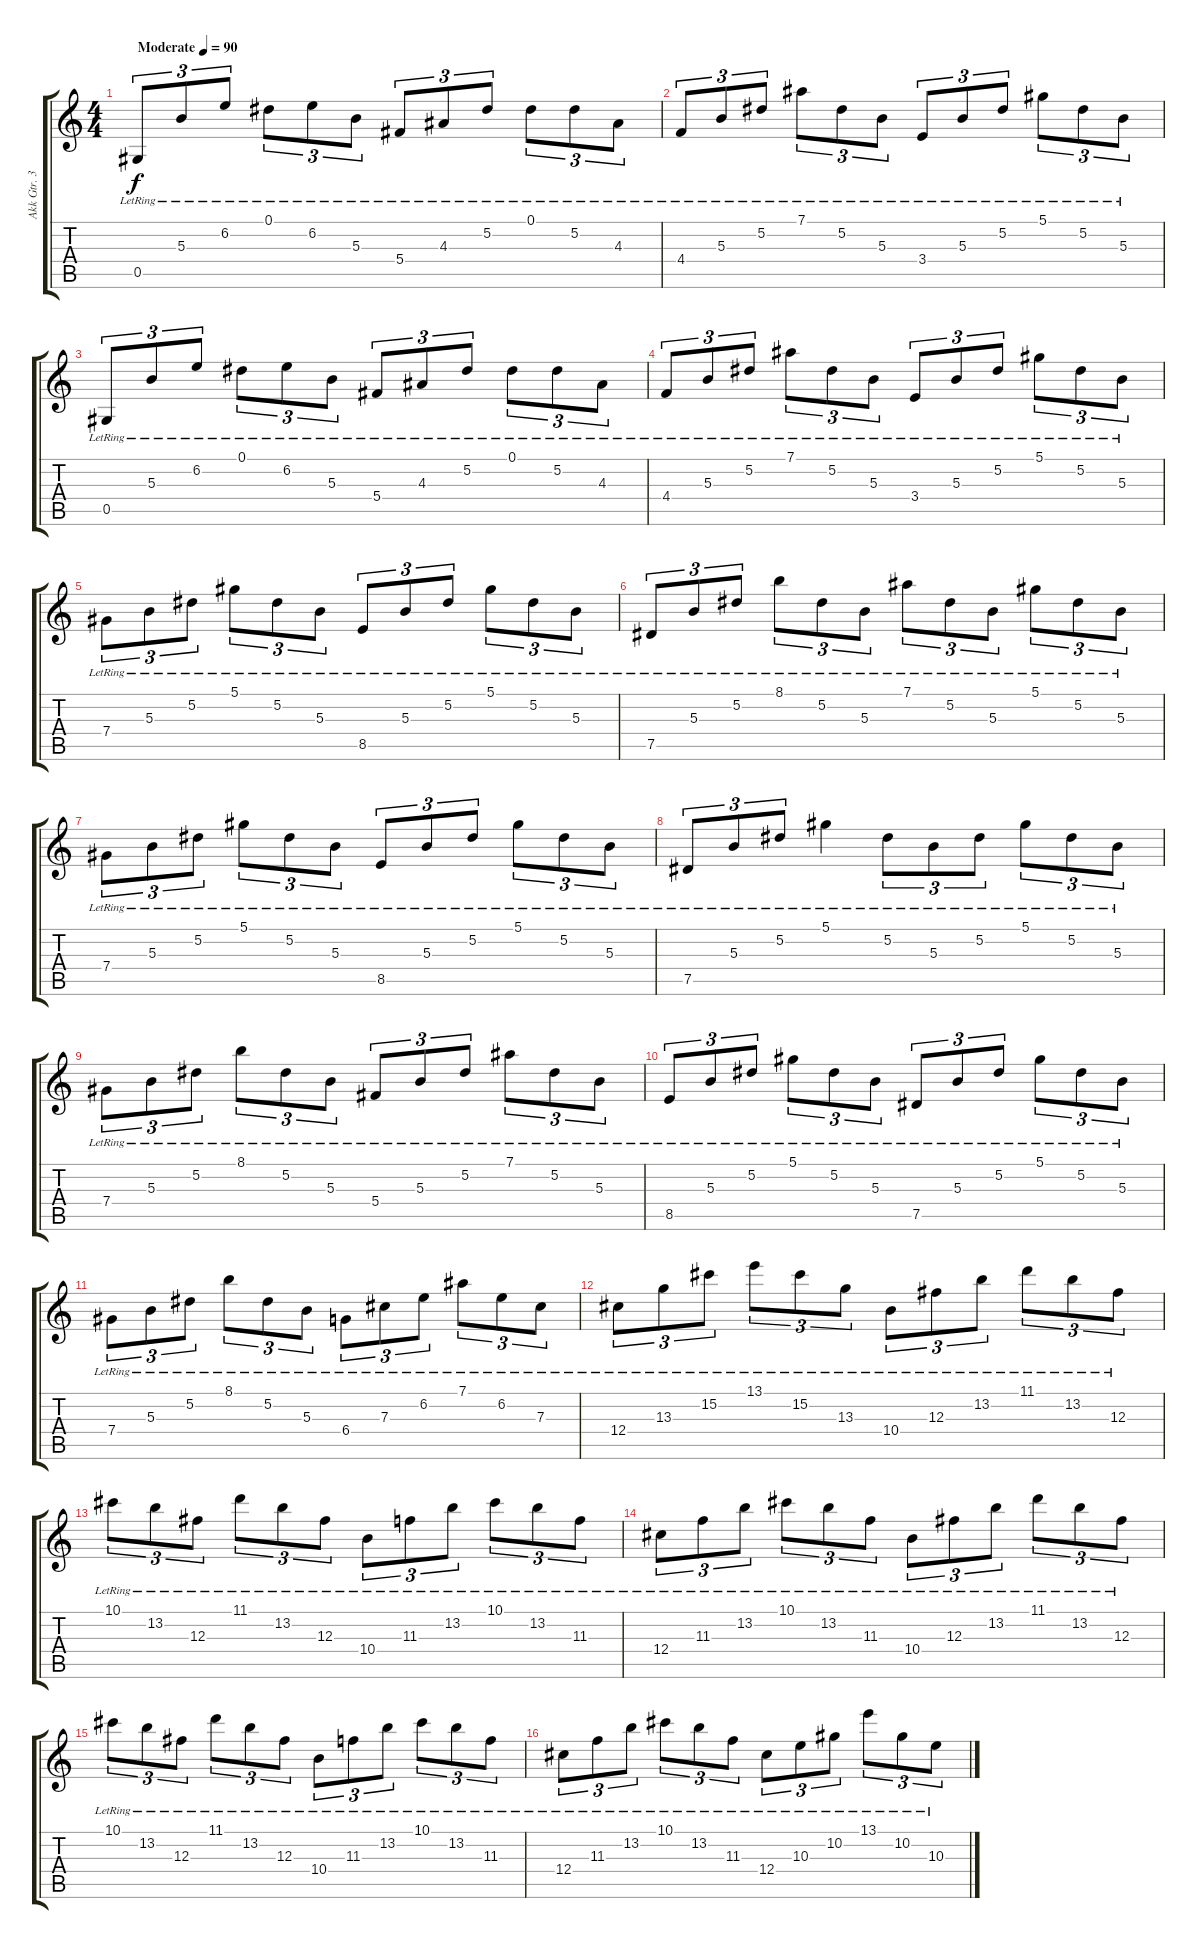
\track ("Akk Gtr. 3" "Akk Gtr. 3") {instrument acousticguitarnylon}
\staff {score tabs}
\tuning (Eb4 Bb3 Gb3 Db3 Ab2 Eb2) {hide}
\ts (4 4)
\tempo (90 "Moderate")
\clef g2
\ks c
0.5{lr}.8{tu (3 2) dy f instrument acousticguitarnylon} 5.3{lr}.8{tu (3 2)} 6.2{lr}.8{tu (3 2)} 0.1{lr}.8{tu (3 2)} 6.2{lr}.8{tu (3 2)} 5.3{lr}.8{tu (3 2)} 5.4{lr}.8{tu (3 2)} 4.3{lr}.8{tu (3 2)} 5.2{lr}.8{tu (3 2)} 0.1{lr}.8{tu (3 2)} 5.2{lr}.8{tu (3 2)} 4.3{lr}.8{tu (3 2)} |
4.4{lr}.8{tu (3 2)} 5.3{lr}.8{tu (3 2)} 5.2{lr}.8{tu (3 2)} 7.1{lr}.8{tu (3 2)} 5.2{lr}.8{tu (3 2)} 5.3{lr}.8{tu (3 2)} 3.4{lr}.8{tu (3 2)} 5.3{lr}.8{tu (3 2)} 5.2{lr}.8{tu (3 2)} 5.1{lr}.8{tu (3 2)} 5.2{lr}.8{tu (3 2)} 5.3{lr}.8{tu (3 2)} |
0.5{lr}.8{tu (3 2)} 5.3{lr}.8{tu (3 2)} 6.2{lr}.8{tu (3 2)} 0.1{lr}.8{tu (3 2)} 6.2{lr}.8{tu (3 2)} 5.3{lr}.8{tu (3 2)} 5.4{lr}.8{tu (3 2)} 4.3{lr}.8{tu (3 2)} 5.2{lr}.8{tu (3 2)} 0.1{lr}.8{tu (3 2)} 5.2{lr}.8{tu (3 2)} 4.3{lr}.8{tu (3 2)} |
4.4{lr}.8{tu (3 2)} 5.3{lr}.8{tu (3 2)} 5.2{lr}.8{tu (3 2)} 7.1{lr}.8{tu (3 2)} 5.2{lr}.8{tu (3 2)} 5.3{lr}.8{tu (3 2)} 3.4{lr}.8{tu (3 2)} 5.3{lr}.8{tu (3 2)} 5.2{lr}.8{tu (3 2)} 5.1{lr}.8{tu (3 2)} 5.2{lr}.8{tu (3 2)} 5.3{lr}.8{tu (3 2)} |
7.4{lr}.8{tu (3 2)} 5.3{lr}.8{tu (3 2)} 5.2{lr}.8{tu (3 2)} 5.1{lr}.8{tu (3 2)} 5.2{lr}.8{tu (3 2)} 5.3{lr}.8{tu (3 2)} 8.5{lr}.8{tu (3 2)} 5.3{lr}.8{tu (3 2)} 5.2{lr}.8{tu (3 2)} 5.1{lr}.8{tu (3 2)} 5.2{lr}.8{tu (3 2)} 5.3{lr}.8{tu (3 2)} |
7.5{lr}.8{tu (3 2)} 5.3{lr}.8{tu (3 2)} 5.2{lr}.8{tu (3 2)} 8.1{lr}.8{tu (3 2)} 5.2{lr}.8{tu (3 2)} 5.3{lr}.8{tu (3 2)} 7.1{lr}.8{tu (3 2)} 5.2{lr}.8{tu (3 2)} 5.3{lr}.8{tu (3 2)} 5.1{lr}.8{tu (3 2)} 5.2{lr}.8{tu (3 2)} 5.3{lr}.8{tu (3 2)} |
7.4{lr}.8{tu (3 2)} 5.3{lr}.8{tu (3 2)} 5.2{lr}.8{tu (3 2)} 5.1{lr}.8{tu (3 2)} 5.2{lr}.8{tu (3 2)} 5.3{lr}.8{tu (3 2)} 8.5{lr}.8{tu (3 2)} 5.3{lr}.8{tu (3 2)} 5.2{lr}.8{tu (3 2)} 5.1{lr}.8{tu (3 2)} 5.2{lr}.8{tu (3 2)} 5.3{lr}.8{tu (3 2)} |
7.5{lr}.8{tu (3 2)} 5.3{lr}.8{tu (3 2)} 5.2{lr}.8{tu (3 2)} 5.1{lr}.4 5.2{lr}.8{tu (3 2)} 5.3{lr}.8{tu (3 2)} 5.2{lr}.8{tu (3 2)} 5.1{lr}.8{tu (3 2)} 5.2{lr}.8{tu (3 2)} 5.3{lr}.8{tu (3 2)} |
7.4{lr}.8{tu (3 2)} 5.3{lr}.8{tu (3 2)} 5.2{lr}.8{tu (3 2)} 8.1{lr}.8{tu (3 2)} 5.2{lr}.8{tu (3 2)} 5.3{lr}.8{tu (3 2)} 5.4{lr}.8{tu (3 2)} 5.3{lr}.8{tu (3 2)} 5.2{lr}.8{tu (3 2)} 7.1{lr}.8{tu (3 2)} 5.2{lr}.8{tu (3 2)} 5.3{lr}.8{tu (3 2)} |
8.5{lr}.8{tu (3 2)} 5.3{lr}.8{tu (3 2)} 5.2{lr}.8{tu (3 2)} 5.1{lr}.8{tu (3 2)} 5.2{lr}.8{tu (3 2)} 5.3{lr}.8{tu (3 2)} 7.5{lr}.8{tu (3 2)} 5.3{lr}.8{tu (3 2)} 5.2{lr}.8{tu (3 2)} 5.1{lr}.8{tu (3 2)} 5.2{lr}.8{tu (3 2)} 5.3{lr}.8{tu (3 2)} |
7.4{lr}.8{tu (3 2)} 5.3{lr}.8{tu (3 2)} 5.2{lr}.8{tu (3 2)} 8.1{lr}.8{tu (3 2)} 5.2{lr}.8{tu (3 2)} 5.3{lr}.8{tu (3 2)} 6.4{lr}.8{tu (3 2)} 7.3{lr}.8{tu (3 2)} 6.2{lr}.8{tu (3 2)} 7.1{lr}.8{tu (3 2)} 6.2{lr}.8{tu (3 2)} 7.3{lr}.8{tu (3 2)} |
12.4{lr}.8{tu (3 2)} 13.3{lr}.8{tu (3 2)} 15.2{lr}.8{tu (3 2)} 13.1{lr}.8{tu (3 2)} 15.2{lr}.8{tu (3 2)} 13.3{lr}.8{tu (3 2)} 10.4{lr}.8{tu (3 2)} 12.3{lr}.8{tu (3 2)} 13.2{lr}.8{tu (3 2)} 11.1{lr}.8{tu (3 2)} 13.2{lr}.8{tu (3 2)} 12.3{lr}.8{tu (3 2)} |
10.1{lr}.8{tu (3 2)} 13.2{lr}.8{tu (3 2)} 12.3{lr}.8{tu (3 2)} 11.1{lr}.8{tu (3 2)} 13.2{lr}.8{tu (3 2)} 12.3{lr}.8{tu (3 2)} 10.4{lr}.8{tu (3 2)} 11.3{lr}.8{tu (3 2)} 13.2{lr}.8{tu (3 2)} 10.1{lr}.8{tu (3 2)} 13.2{lr}.8{tu (3 2)} 11.3{lr}.8{tu (3 2)} |
12.4{lr}.8{tu (3 2)} 11.3{lr}.8{tu (3 2)} 13.2{lr}.8{tu (3 2)} 10.1{lr}.8{tu (3 2)} 13.2{lr}.8{tu (3 2)} 11.3{lr}.8{tu (3 2)} 10.4{lr}.8{tu (3 2)} 12.3{lr}.8{tu (3 2)} 13.2{lr}.8{tu (3 2)} 11.1{lr}.8{tu (3 2)} 13.2{lr}.8{tu (3 2)} 12.3{lr}.8{tu (3 2)} |
10.1{lr}.8{tu (3 2)} 13.2{lr}.8{tu (3 2)} 12.3{lr}.8{tu (3 2)} 11.1{lr}.8{tu (3 2)} 13.2{lr}.8{tu (3 2)} 12.3{lr}.8{tu (3 2)} 10.4{lr}.8{tu (3 2)} 11.3{lr}.8{tu (3 2)} 13.2{lr}.8{tu (3 2)} 10.1{lr}.8{tu (3 2)} 13.2{lr}.8{tu (3 2)} 11.3{lr}.8{tu (3 2)} |
12.4{lr}.8{tu (3 2)} 11.3{lr}.8{tu (3 2)} 13.2{lr}.8{tu (3 2)} 10.1{lr}.8{tu (3 2)} 13.2{lr}.8{tu (3 2)} 11.3{lr}.8{tu (3 2)} 12.4{lr}.8{tu (3 2)} 10.3{lr}.8{tu (3 2)} 10.2{lr}.8{tu (3 2)} 13.1{lr}.8{tu (3 2)} 10.2{lr}.8{tu (3 2)} 10.3{lr}.8{tu (3 2)}
